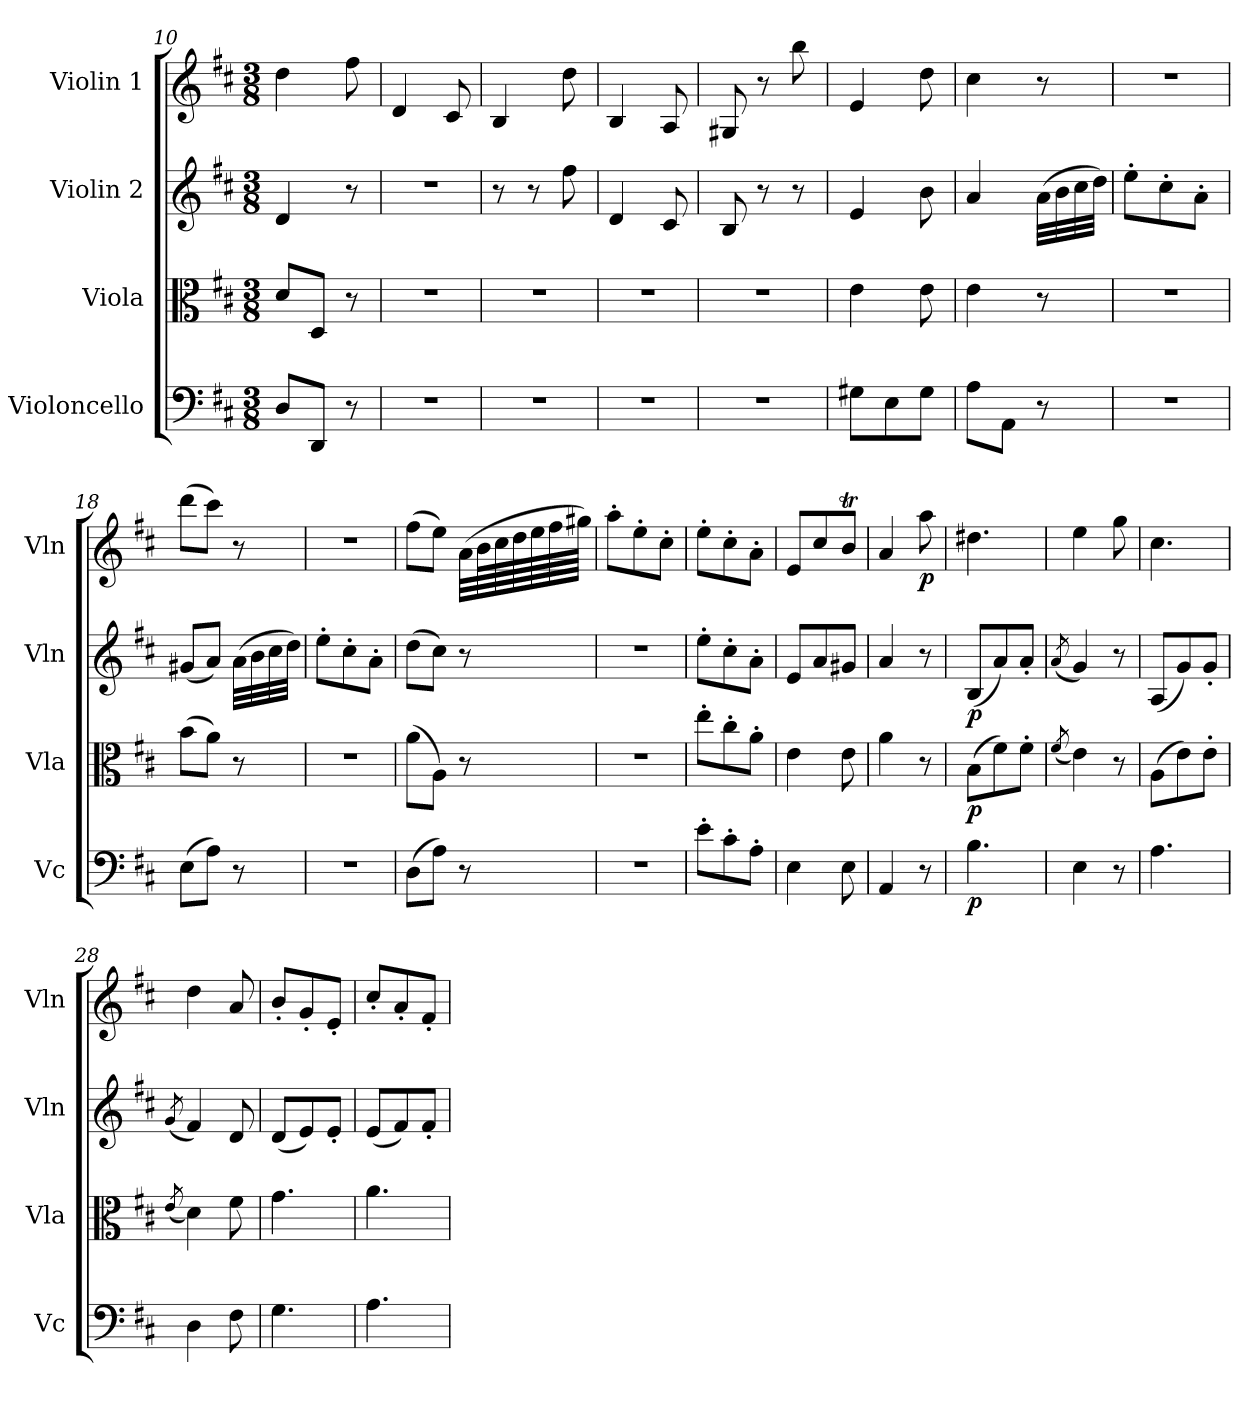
**kern	**dynam	**kern	**dynam	**kern	**dynam	**kern	**dynam
*part4	*part4	*part3	*part3	*part2	*part2	*part1	*part1
*staff4	*staff4	*staff3	*staff3	*staff2	*staff2	*staff1	*staff1
*I"Violoncello	*	*I"Viola	*	*I"Violin 2	*	*I"Violin 1	*
*I'Vc	*	*I'Vla	*	*I'Vln	*	*I'Vln	*
*clefF4	*	*clefC3	*	*clefG2	*	*clefG2	*
*k[f#c#]	*	*k[f#c#]	*	*k[f#c#]	*	*k[f#c#]	*
*M3/8	*	*M3/8	*	*M3/8	*	*M3/8	*
=10	=10	=10	=10	=10	=10	=10	=10
8D/L	.	8d/L	.	4d/	.	4dd\	.
8DD/J	.	8D/J	.	.	.	.	.
8r	.	8r	.	8r	.	8ff#\	.
=11	=11	=11	=11	=11	=11	=11	=11
4.r	.	4.r	.	4.r	.	4d/	.
.	.	.	.	.	.	8c#/	.
=12	=12	=12	=12	=12	=12	=12	=12
4.r	.	4.r	.	8r	.	4B/	.
.	.	.	.	8r	.	.	.
.	.	.	.	8ff#\	.	8dd\	.
=13	=13	=13	=13	=13	=13	=13	=13
4.r	.	4.r	.	4d/	.	4B/	.
.	.	.	.	8c#/	.	8A/	.
=14	=14	=14	=14	=14	=14	=14	=14
4.r	.	4.r	.	8B/	.	8G#X/	.
.	.	.	.	8r	.	8r	.
.	.	.	.	8r	.	8bb\	.
=15	=15	=15	=15	=15	=15	=15	=15
8G#X\L	.	4e\	.	4e/	.	4e/	.
8E\	.	.	.	.	.	.	.
8G#\J	.	8e\	.	8b\	.	8dd\	.
=16	=16	=16	=16	=16	=16	=16	=16
8A\L	.	4e\	.	4a/	.	4cc#\	.
8AA\J	.	.	.	.	.	.	.
8r	.	8r	.	(32a\LLL	.	8r	.
.	.	.	.	32b\	.	.	.
.	.	.	.	32cc#\	.	.	.
.	.	.	.	32dd\JJJ)	.	.	.
!!LO:LB:g=z
=17	=17	=17	=17	=17	=17	=17	=17
4.r	.	4.r	.	8ee'\L	.	4.r	.
.	.	.	.	8cc#'\	.	.	.
.	.	.	.	8a'\J	.	.	.
=18	=18	=18	=18	=18	=18	=18	=18
(8E\L	.	(8b\L	.	(8g#X/L	.	(8ddd\L	.
8A\J)	.	8a\J)	.	8a/J)	.	8ccc#\J)	.
8r	.	8r	.	(32a\LLL	.	8r	.
.	.	.	.	32b\	.	.	.
.	.	.	.	32cc#\	.	.	.
.	.	.	.	32dd\JJJ)	.	.	.
=19	=19	=19	=19	=19	=19	=19	=19
4.r	.	4.r	.	8ee'\L	.	4.r	.
.	.	.	.	8cc#'\	.	.	.
.	.	.	.	8a'\J	.	.	.
=20	=20	=20	=20	=20	=20	=20	=20
(8D\L	.	(8a\L	.	(8dd\L	.	(8ff#\L	.
8A\J)	.	8A\J)	.	8cc#\J)	.	8ee\J)	.
8r	.	8r	.	8r	.	(32a\LLL	.
.	.	.	.	.	.	64b\L	.
.	.	.	.	.	.	64cc#\	.
.	.	.	.	.	.	64dd\	.
.	.	.	.	.	.	64ee\	.
.	.	.	.	.	.	64ff#\	.
.	.	.	.	.	.	64gg#X\JJJJ)	.
=21	=21	=21	=21	=21	=21	=21	=21
4.r	.	4.r	.	4.r	.	8aa'\L	.
.	.	.	.	.	.	8ee'\	.
.	.	.	.	.	.	8cc#'\J	.
=22	=22	=22	=22	=22	=22	=22	=22
8e'\L	.	8ee'\L	.	8ee'\L	.	8ee'\L	.
8c#'\	.	8cc#'\	.	8cc#'\	.	8cc#'\	.
8A'\J	.	8a'\J	.	8a'\J	.	8a'\J	.
=23	=23	=23	=23	=23	=23	=23	=23
4E\	.	4e\	.	8e/L	.	8e/L	.
.	.	.	.	8a/	.	8cc#/	.
8E\	.	8e\	.	8g#X/J	.	8bT/J	.
!!LO:LB:g=z
=24	=24	=24	=24	=24	=24	=24	=24
4AA/	.	4a\	.	4a/	.	4a/	.
!	!	!	!	!	!	!	!LO:DY:b
8r	.	8r	.	8r	.	8aa\	p
=25	=25	=25	=25	=25	=25	=25	=25
!	!LO:DY:b	!	!LO:DY:b	!	!LO:DY:b	!	!
4.B\	p	(8B\L	p	(8B/L	p	4.dd#X\	.
.	.	8f#\)	.	8a/)	.	.	.
.	.	8f#'\J	.	8a'/J	.	.	.
=26	=26	=26	=26	=26	=26	=26	=26
.	.	(8qf#/	.	(8qa/	.	.	.
4E\	.	4e\)	.	4g/)	.	4ee\	.
8r	.	8r	.	8r	.	8gg\	.
=27	=27	=27	=27	=27	=27	=27	=27
4.A\	.	(8A\L	.	(8A/L	.	4.cc#\	.
.	.	8e\)	.	8g/)	.	.	.
.	.	8e'\J	.	8g'/J	.	.	.
=28	=28	=28	=28	=28	=28	=28	=28
.	.	(8qe/	.	(8qg/	.	.	.
4D\	.	4d\)	.	4f#/)	.	4dd\	.
8F#\	.	8f#\	.	8d/	.	8a/	.
=29	=29	=29	=29	=29	=29	=29	=29
4.G\	.	4.g\	.	(8d/L	.	8b'/L	.
.	.	.	.	8e/)	.	8g'/	.
.	.	.	.	8e'/J	.	8e'/J	.
=30	=30	=30	=30	=30	=30	=30	=30
4.A\	.	4.a\	.	(8e/L	.	8cc#'/L	.
.	.	.	.	8f#/)	.	8a'/	.
.	.	.	.	8f#'/J	.	8f#'/J	.
=	=	=	=	=	=	=	=
*-	*-	*-	*-	*-	*-	*-	*-
